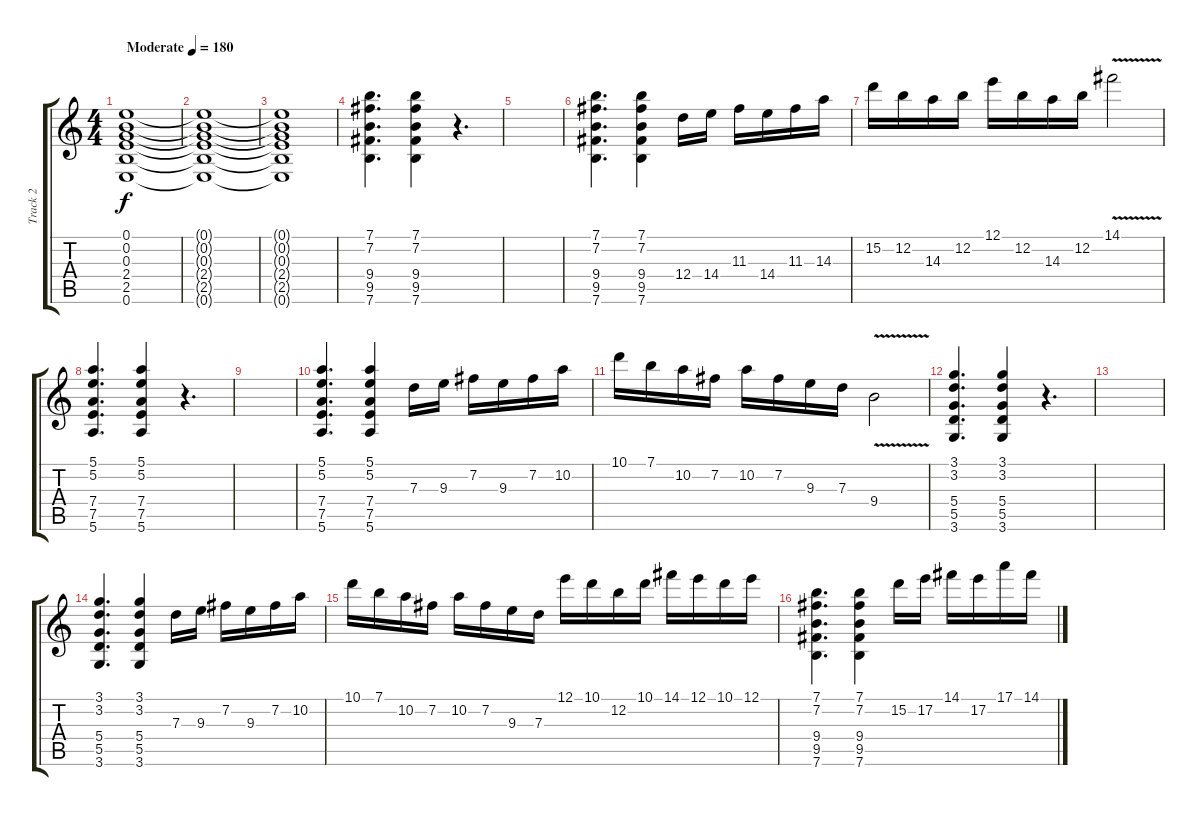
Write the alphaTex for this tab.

\track ("Track 2" "Track 2") {instrument distortionguitar}
\staff {score tabs}
\tuning (E4 B3 G3 D3 A2 E2) {hide}
\ts (4 4)
\tempo (180 "Moderate")
\clef g2
\ks c
(0.1 0.2 0.3 2.4 2.5 0.6).1{dy f instrument distortionguitar} |
(0.1{t} 0.2{t} 0.3{t} 2.4{t} 2.5{t} 0.6{t}).1 |
(0.1{t} 0.2{t} 0.3{t} 2.4{t} 2.5{t} 0.6{t}).1 |
(7.1 7.2 9.4 9.5 7.6).4{d volume 16} (7.1 7.2 9.4 9.5 7.6).4 r.4{d} |
|
(7.1 7.2 9.4 9.5 7.6).4{d} (7.1 7.2 9.4 9.5 7.6).4 12.4.16 14.4.16 11.3.16 14.4.16 11.3.16 14.3.16 |
15.2.16 12.2.16 14.3.16 12.2.16 12.1.16 12.2.16 14.3.16 12.2.16 14.1{v}.2 |
(5.1 5.2 7.4 7.5 5.6).4{d} (5.1 5.2 7.4 7.5 5.6).4 r.4{d} |
|
(5.1 5.2 7.4 7.5 5.6).4{d} (5.1 5.2 7.4 7.5 5.6).4 7.3.16 9.3.16 7.2.16 9.3.16 7.2.16 10.2.16 |
10.1.16 7.1.16 10.2.16 7.2.16 10.2.16 7.2.16 9.3.16 7.3.16 9.4{v}.2 |
(3.1 3.2 5.4 5.5 3.6).4{d} (3.1 3.2 5.4 5.5 3.6).4 r.4{d} |
|
(3.1 3.2 5.4 5.5 3.6).4{d} (3.1 3.2 5.4 5.5 3.6).4 7.3.16 9.3.16 7.2.16 9.3.16 7.2.16 10.2.16 |
10.1.16 7.1.16 10.2.16 7.2.16 10.2.16 7.2.16 9.3.16 7.3.16 12.1.16 10.1.16 12.2.16 10.1.16 14.1.16 12.1.16 10.1.16 12.1.16 |
(7.1 7.2 9.4 9.5 7.6).4{d} (7.1 7.2 9.4 9.5 7.6).4 15.2.16 17.2.16 14.1.16 17.2.16 17.1.16 14.1.16
